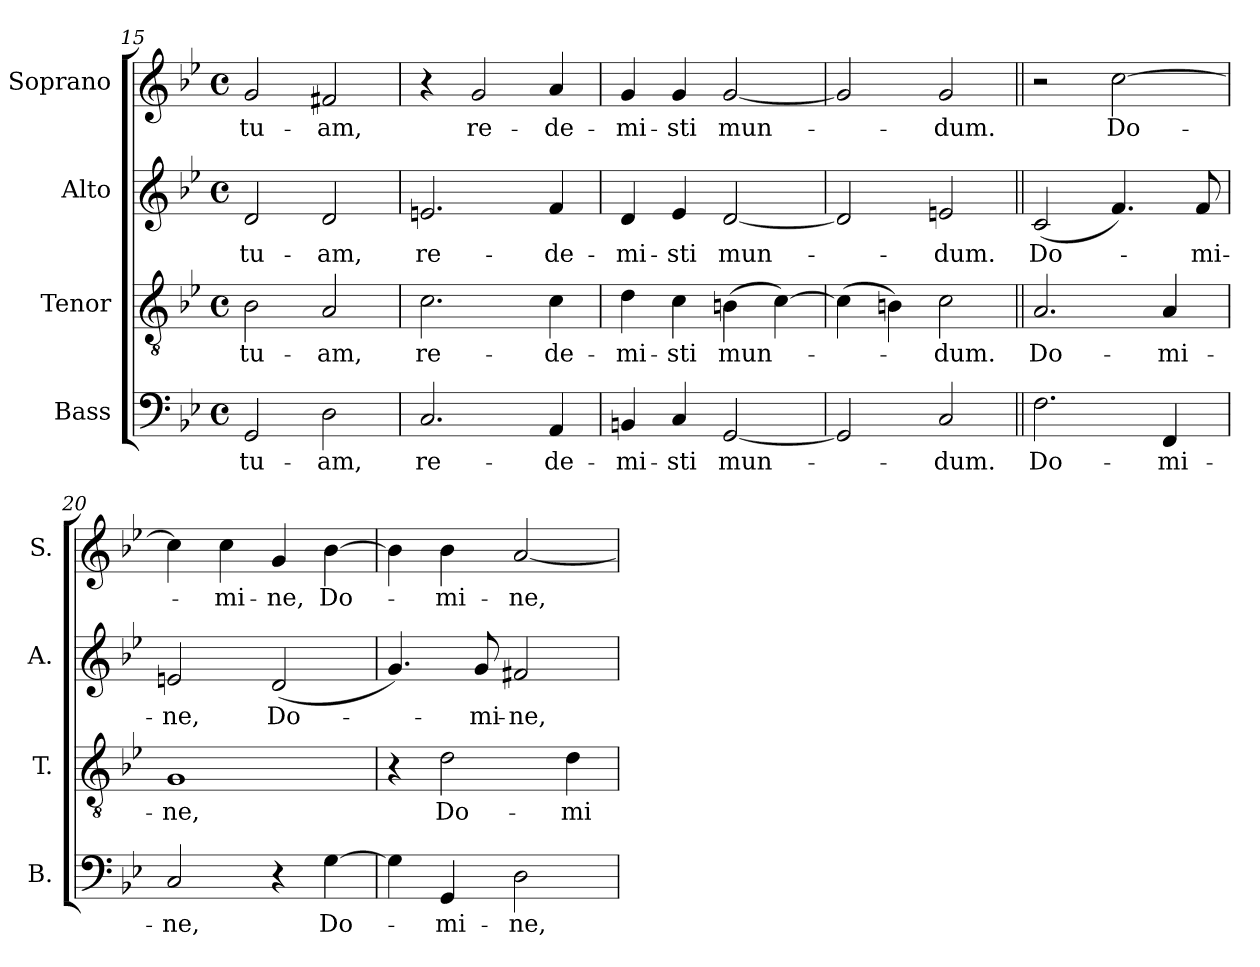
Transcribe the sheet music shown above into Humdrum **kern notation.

**kern	**text	**kern	**text	**kern	**text	**kern	**text
*part4	*part4	*part3	*part3	*part2	*part2	*part1	*part1
*staff4	*staff4	*staff3	*staff3	*staff2	*staff2	*staff1	*staff1
*I"Bass	*	*I"Tenor	*	*I"Alto	*	*I"Soprano	*
*I'B.	*	*I'T.	*	*I'A.	*	*I'S.	*
*clefF4	*	*clefGv2	*	*clefG2	*	*clefG2	*
*	*	*ITrd7c12	*	*	*	*	*
*k[b-e-]	*	*k[b-e-]	*	*k[b-e-]	*	*k[b-e-]	*
*B-:	*	*B-:	*	*B-:	*	*B-:	*
*M4/4	*	*M4/4	*	*M4/4	*	*M4/4	*
*met(c)	*	*met(c)	*	*met(c)	*	*met(c)	*
=15	=15	=15	=15	=15	=15	=15	=15
!	!LO:LY:b:color=#000000	!	!	!	!	!	!
!	!	!	!LO:LY:b:color=#000000	!	!	!	!
!	!	!	!	!	!LO:LY:b:color=#000000	!	!
!	!	!	!	!	!	!	!LO:LY:b:color=#000000
2GGi/	tu-	2BB-i\	tu-	2di/	tu-	2gi/	tu-
!	!LO:LY:b:color=#000000	!	!	!	!	!	!
!	!	!	!LO:LY:b:color=#000000	!	!	!	!
!	!	!	!	!	!LO:LY:b:color=#000000	!	!
!	!	!	!	!	!	!	!LO:LY:b:color=#000000
2Di\	-am,	2AAi/	-am,	2di/	-am,	2f#Xi/	-am,
=16	=16	=16	=16	=16	=16	=16	=16
!	!LO:LY:b:color=#000000	!	!	!	!	!	!
!	!	!	!LO:LY:b:color=#000000	!	!	!	!
!	!	!	!	!	!LO:LY:b:color=#000000	!	!
2.Ci/	re-	2.Ci\	re-	2.eni/	re-	4r	.
!	!	!	!	!	!	!	!LO:LY:b:color=#000000
.	.	.	.	.	.	2gi/	re-
!	!LO:LY:b:color=#000000	!	!	!	!	!	!
!	!	!	!LO:LY:b:color=#000000	!	!	!	!
!	!	!	!	!	!LO:LY:b:color=#000000	!	!
!	!	!	!	!	!	!	!LO:LY:b:color=#000000
4AAi/	-de-	4Ci\	-de-	4fi/	-de-	4ai/	-de-
=17	=17	=17	=17	=17	=17	=17	=17
!	!LO:LY:b:color=#000000	!	!	!	!	!	!
!	!	!	!LO:LY:b:color=#000000	!	!	!	!
!	!	!	!	!	!LO:LY:b:color=#000000	!	!
!	!	!	!	!	!	!	!LO:LY:b:color=#000000
4BBni/	-mi-	4Di\	-mi-	4di/	-mi-	4gi/	-mi-
!	!LO:LY:b:color=#000000	!	!	!	!	!	!
!	!	!	!LO:LY:b:color=#000000	!	!	!	!
!	!	!	!	!	!LO:LY:b:color=#000000	!	!
!	!	!	!	!	!	!	!LO:LY:b:color=#000000
4Ci/	-sti	4Ci\	-sti	4e-i/	-sti	4gi/	-sti
!	!LO:LY:b:color=#000000	!	!	!	!	!	!
!	!	!	!LO:LY:b:color=#000000	!	!	!	!
!	!	!	!	!	!LO:LY:b:color=#000000	!	!
!	!	!	!	!	!	!	!LO:LY:b:color=#000000
[2GGi/	mun-	(4BBni\	mun-	[2di/	mun-	[2gi/	mun-
.	.	[4Ci\)	.	.	.	.	.
=18	=18	=18	=18	=18	=18	=18	=18
2GGi/]	.	(4Ci\]	.	2di/]	.	2gi/]	.
.	.	4BBni\)	.	.	.	.	.
!	!LO:LY:b:color=#000000	!	!	!	!	!	!
!	!	!	!LO:LY:b:color=#000000	!	!	!	!
!	!	!	!	!	!LO:LY:b:color=#000000	!	!
!	!	!	!	!	!	!	!LO:LY:b:color=#000000
2Ci/	-dum.	2Ci\	-dum.	2eni/	-dum.	2gi/	-dum.
!!LO:LB:g=z
=19||	=19||	=19||	=19||	=19||	=19||	=19||	=19||
!	!LO:LY:b:color=#000000	!	!	!	!	!	!
!	!	!	!LO:LY:b:color=#000000	!	!	!	!
!	!	!	!	!	!LO:LY:b:color=#000000	!	!
2.Fi\	Do-	2.AAi/	Do-	(2ci/	Do-	2r	.
!	!	!	!	!	!	!	!LO:LY:b:color=#000000
.	.	.	.	4.fi/)	.	[2cci\	Do-
!	!LO:LY:b:color=#000000	!	!	!	!	!	!
!	!	!	!LO:LY:b:color=#000000	!	!	!	!
4FFi/	-mi-	4AAi/	-mi-	.	.	.	.
!	!	!	!	!	!LO:LY:b:color=#000000	!	!
.	.	.	.	8fi/	-mi-	.	.
=20	=20	=20	=20	=20	=20	=20	=20
!	!LO:LY:b:color=#000000	!	!	!	!	!	!
!	!	!	!LO:LY:b:color=#000000	!	!	!	!
!	!	!	!	!	!LO:LY:b:color=#000000	!	!
2Ci/	-ne,	1GGi	-ne,	2eni/	-ne,	4cci\]	.
!	!	!	!	!	!	!	!LO:LY:b:color=#000000
.	.	.	.	.	.	4cci\	-mi-
!	!	!	!	!	!LO:LY:b:color=#000000	!	!
!	!	!	!	!	!	!	!LO:LY:b:color=#000000
4r	.	.	.	(2di/	Do-	4gi/	-ne,
!	!LO:LY:b:color=#000000	!	!	!	!	!	!
!	!	!	!	!	!	!	!LO:LY:b:color=#000000
[4Gi\	Do-	.	.	.	.	[4b-i\	Do-
=21	=21	=21	=21	=21	=21	=21	=21
4Gi\]	.	4r	.	4.gi/)	.	4b-i\]	.
!	!LO:LY:b:color=#000000	!	!	!	!	!	!
!	!	!	!LO:LY:b:color=#000000	!	!	!	!
!	!	!	!	!	!	!	!LO:LY:b:color=#000000
4GGi/	-mi-	2Di\	Do-	.	.	4b-i\	-mi-
!	!	!	!	!	!LO:LY:b:color=#000000	!	!
.	.	.	.	8gi/	-mi-	.	.
!	!LO:LY:b:color=#000000	!	!	!	!	!	!
!	!	!	!	!	!LO:LY:b:color=#000000	!	!
!	!	!	!	!	!	!	!LO:LY:b:color=#000000
2Di\	-ne,	.	.	2f#Xi/	-ne,	[2ai/	-ne,
!	!	!	!LO:LY:b:color=#000000	!	!	!	!
.	.	4Di\	-mi-	.	.	.	.
=	=	=	=	=	=	=	=
*-	*-	*-	*-	*-	*-	*-	*-
